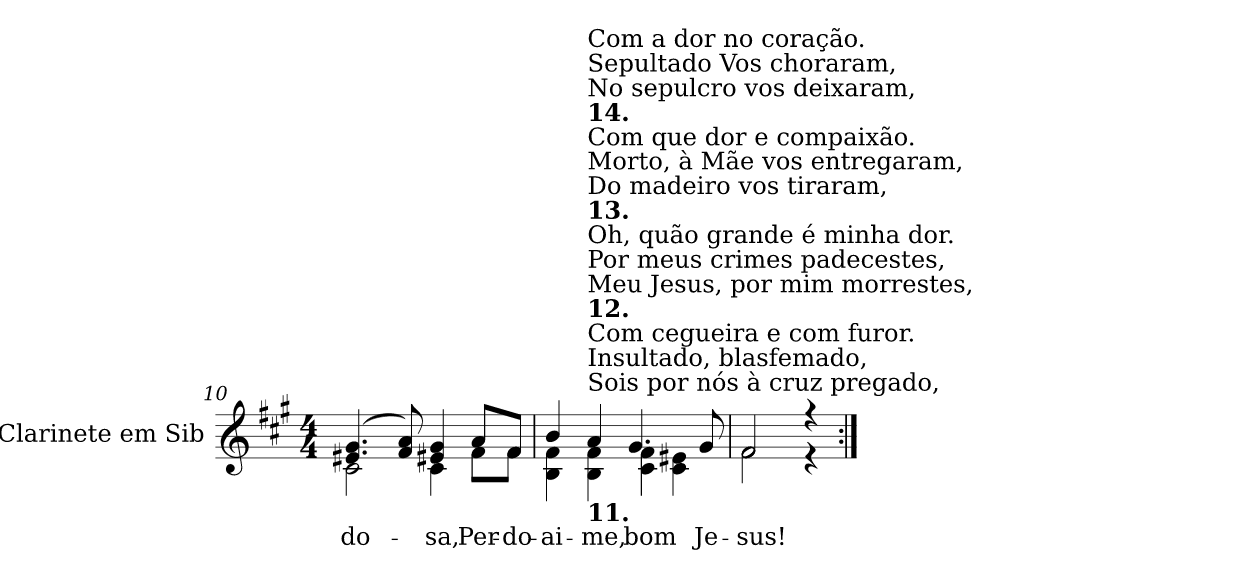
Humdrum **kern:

**kern	**text
*part1	*part1
*staff1	*staff1
*I"Clarinete em Sib	*
*I'Cl.	*
*clefG2	*
*ITrd1c2	*
*k[f#]	*
*e:	*
*M4/4	*
=10	=10
!LO:TX:b:B:t=7.	!
!LO:TX:t=Outra vez desfalecido,	!
!LO:TX:t=Pelos golpes abatido,	!
!LO:TX:t=cai por terra o Salvador.	!
!LO:TX:B:t=8.	!
!LO:TX:t=Das matronas piedosas,	!
!LO:TX:t=Que o seguem lacrimosas,	!
!LO:TX:t=É Jesus consolador.	!
!LO:TX:B:t=9.	!
!LO:TX:t=Cai terceira vez prostrado,	!
!LO:TX:t=sob o peso redobrado,	!
!LO:TX:t=dos pecados e da cruz.	!
!LO:TX:B:t=10.	!
!LO:TX:t=Dos vestidos despojado,	!
!LO:TX:t=Tão chagado	!
!LO:TX:t=_	!
!LO:TX:t=e tão pisado,	!
!LO:TX:t=Eu vos vejo meu Jesus.	!
!	!LO:LY:b:color=#000000
*^	*
(4.d#Xi/ 4.f#i	2Bi\	-do-
8ei/ 8gi)	.	.
!	!	!LO:LY:b:color=#000000
4d#Xi/ 4f#i	4Bi\	-sa,
!	!	!LO:LY:b:color=#000000
8gi/L	8ei\L	Per-
!	!	!LO:LY:b:color=#000000
8ei/J	8ei\J	-do-
=11	=11	=11
!	!	!LO:LY:b:color=#000000
4ai/	4Ai\ 4ei	-ai-
!LO:TX:b:B:t=11.	!	!
!LO:TX:t=Sois por nós à cruz pregado,	!	!
!LO:TX:t=Insultado, blasfemado,	!	!
!LO:TX:t=Com cegueira e com furor.	!	!
!LO:TX:B:t=12.	!	!
!LO:TX:t=Meu Jesus, por mim morrestes,	!	!
!LO:TX:t=Por meus crimes padecestes,	!	!
!LO:TX:t=Oh, quão grande é minha dor.	!	!
!LO:TX:B:t=13.	!	!
!LO:TX:t=Do madeiro vos tiraram,	!	!
!LO:TX:t=Morto, à Mãe vos entregaram,	!	!
!LO:TX:t=Com que dor e compaixão.	!	!
!LO:TX:B:t=14.	!	!
!LO:TX:t=No sepulcro vos deixaram,	!	!
!LO:TX:t=Sepultado Vos choraram,	!	!
!LO:TX:t=Com a dor no coração.	!	!
!	!	!LO:LY:b:color=#000000
4gi/	4Ai\ 4ei	-me,
!	!	!LO:LY:b:color=#000000
4.f#i/	4Bi\ 4ei	bom
.	4Bi\ 4d#Xi	.
!	!	!LO:LY:b:color=#000000
8f#i/	.	Je-
=12	=12	=12
!	!	!LO:LY:b:color=#000000
2ei/	2ei\	-sus!
4r	4r	.
*v	*v	*
=:|!	=:|!
*-	*-
